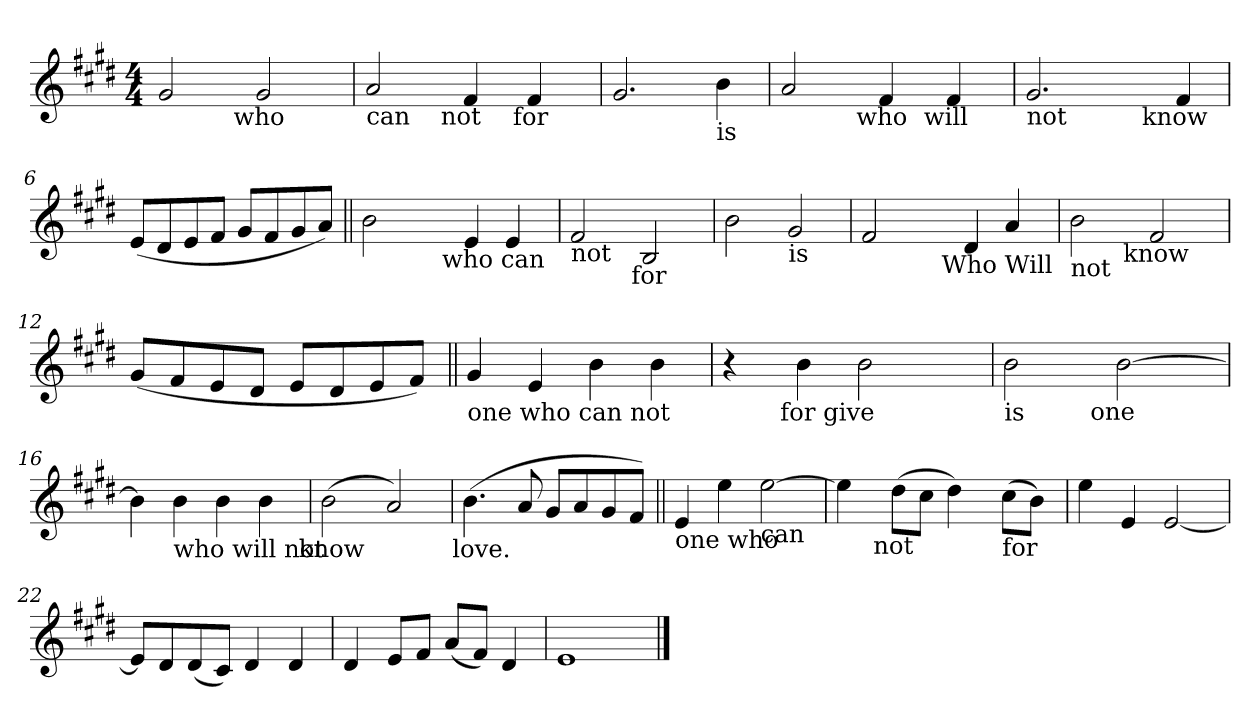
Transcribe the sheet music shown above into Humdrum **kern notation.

**kern
*part1
*staff1
*clefG2
*k[f#c#g#d#]
*E:
*M4/4
=1
!LO:TX:b:t=one
*^
2g#/	4..ryy
!	!LO:TX:b:t=who
.	2ryy
2g#/	.
.	16ryy
=2	=2
!LO:TX:b:t=can	!
*	*^
2a/	4..ryy	2ryy
!	!LO:TX:b:t=not	!
.	2ryy	.
4f#/	.	8..ryy
!	!	!LO:TX:b:t=for
.	.	4ryy
4f#/	.	.
.	16ryy	.
.	.	32ryy
!LO:TX:b:t=give	!	!
*v	*v	*v
=3
2.g#/
!LO:TX:b:t=is
4b\
=4
!LO:TX:b:t=one
*^
*	*^
2a/	4..ryy	2ryy
!	!LO:TX:b:t=who	!
.	2ryy	.
4f#/	.	8.ryy
!	!	!LO:TX:b:t=will
.	.	4ryy
4f#/	.	.
.	16ryy	16ryy
=5	=5	=5
!LO:TX:b:t=not	!	!
*	*v	*v
2.g#/	2ryy
.	8ryy
!	!LO:TX:b:t=know
.	4.ryy
4f#/	.
!!LO:LB:g=z	!!
=6	=6
!LO:TX:b:t=love.	!
*v	*v
(<8e/L
8d#/
8e/
8f#/J
8g#/L
8f#/
8g#/
8a/J)
=7||
!LO:TX:b:t=one
*^
2b\	4ryy
.	8ryy
.	32ryy
!	!LO:TX:b:t=who can
.	2ryy
4e/	.
4e/	.
.	16.ryy
=8	=8
!LO:TX:b:t=not	!
2f#/	4...ryy
!	!LO:TX:b:t=for
.	2ryy
2B/	.
.	32ryy
!LO:TX:b:t=give	!
*v	*v
=9
2b\
!LO:TX:b:t=is
2g#/
=10
!LO:TX:b:t=one
*^
2f#/	4ryy
.	8ryy
.	32ryy
!	!LO:TX:b:t=Who Will
.	2ryy
4d#/	.
4a/	.
.	16.ryy
!!LO:LB:g=z	!!
=11	=11
!LO:TX:b:t=not	!
2b\	4.ryy
!	!LO:TX:b:t=know
.	2ryy
2f#/	.
.	8ryy
!LO:TX:b:t=love.	!
*v	*v
=12
(<8g#/L
8f#/
8e/
8d#/J
8e/L
8d#/
8e/
8f#/J)
=13||
!LO:TX:b:t=one who can not
4g#/
4e/
4b\
4b\
=14
*^
4r	8..ryy
!	!LO:TX:b:t=for give
.	2ryy
4b\	.
2b\	.
.	4ryy
.	32ryy
=15	=15
!LO:TX:b:t=is	!
2b\	4..ryy
!	!LO:TX:b:t=one
.	2ryy
[<2b\	.
.	16ryy
!!LO:LB:g=z	!!
=16	=16
4b\]	2ryy
!LO:TX:b:t=who will not	!
4b\	.
4b\	4...ryy
4b\	.
!	!LO:TX:b:t=know
.	32ryy
*v	*v
=17
(>2b\
2a/)
!LO:TX:b:t=love.
=18
(>4.b\
8a/
8g#/L
8a/
8g#/
8f#/J)
=19||
!LO:TX:b:t=one who
4e/
4ee\
!LO:TX:b:t=can
[>2ee\
=20
*^
4ee\]	8.ryy
!	!LO:TX:b:t=not
.	2ryy
(>8dd#\L	.
8cc#\J	.
4dd#\)	.
.	4ryy
!LO:TX:b:t=for	!
(>8cc#\L	.
8b\J)	.
.	16ryy
*v	*v
!!LO:LB:g=z
=21
4ee\
4e/
[<2e/
=22
8e/L]
8d#/
(<8d#/
8c#/J)
4d#/
4d#/
=23
4d#/
8e/L
8f#/J
(<8a/L
8f#/J)
4d#/
=24
1e
==
*-
